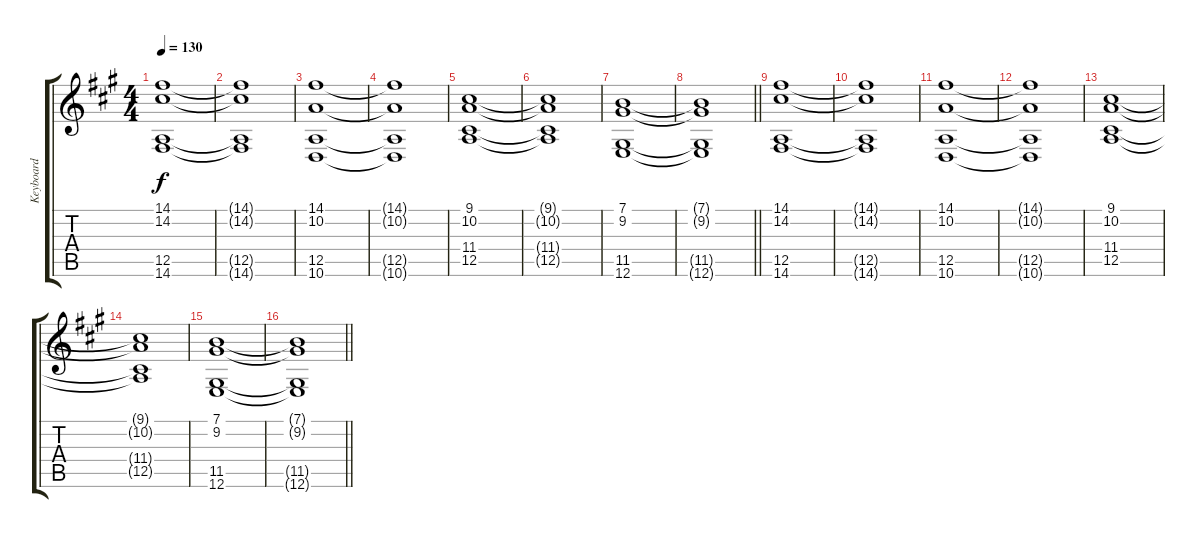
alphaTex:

\track ("Keyboard" "Keyboard") {instrument stringensemble1}
\staff {score tabs}
\tuning (E4 B3 G3 D3 A2 E2) {hide}
\ts (4 4)
\tempo 130
\clef g2
\ks a
(14.1 14.2 12.5 14.6).1{dy f} |
(14.1{t} 14.2{t} 12.5{t} 14.6{t}).1 |
(14.1 10.2 12.5 10.6).1 |
(14.1{t} 10.2{t} 12.5{t} 10.6{t}).1 |
(9.1 10.2 11.4 12.5).1 |
(9.1{t} 10.2{t} 11.4{t} 12.5{t}).1 |
(7.1 9.2 11.5 12.6).1 |
\barLineRight lightlight
(7.1{t} 9.2{t} 11.5{t} 12.6{t}).1 |
(14.1 14.2 12.5 14.6).1{volume 0} |
(14.1{t} 14.2{t} 12.5{t} 14.6{t}).1 |
(14.1 10.2 12.5 10.6).1 |
(14.1{t} 10.2{t} 12.5{t} 10.6{t}).1 |
(9.1 10.2 11.4 12.5).1 |
(9.1{t} 10.2{t} 11.4{t} 12.5{t}).1 |
(7.1 9.2 11.5 12.6).1 |
\barLineRight lightlight
(7.1{t} 9.2{t} 11.5{t} 12.6{t}).1
